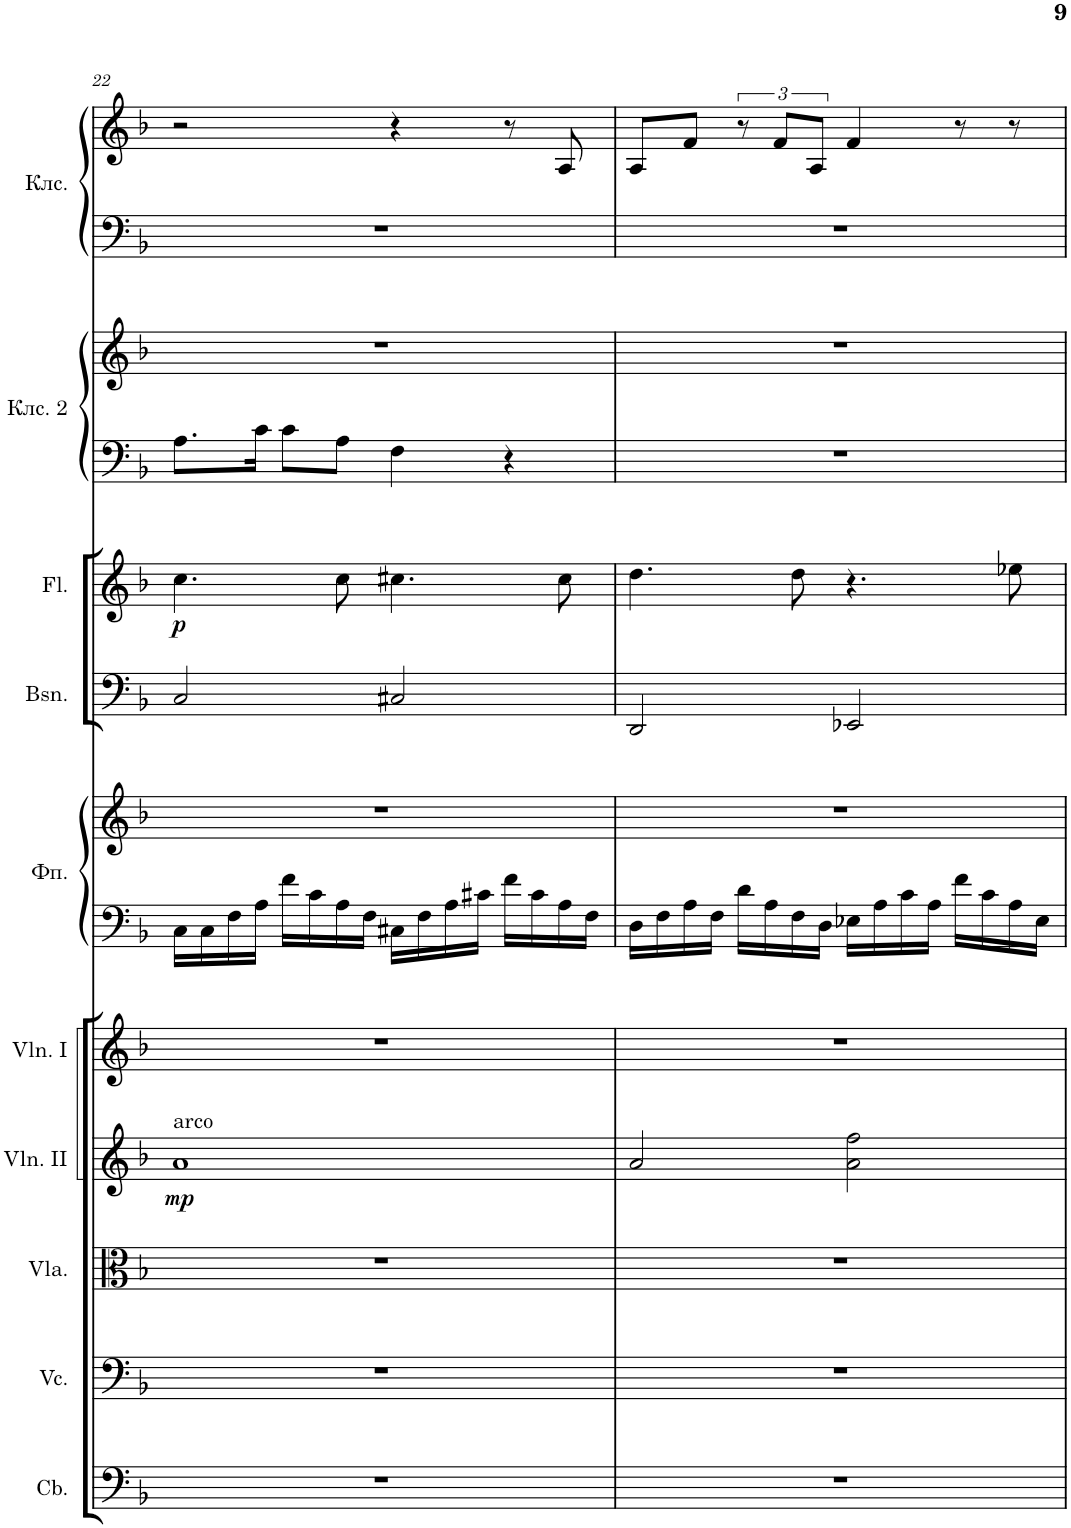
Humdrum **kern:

**kern	**kern	**kern	**kern	**dynam	**kern	**kern	**kern	**kern	**kern	**dynam	**kern	**kern	**kern	**kern
*part10	*part9	*part8	*part7	*part7	*part6	*part5	*part5	*part4	*part3	*part3	*part2	*part2	*part1	*part1
*staff13	*staff12	*staff11	*staff10	*staff10	*staff9	*staff8	*staff7	*staff6	*staff5	*staff5	*staff4	*staff3	*staff2	*staff1
*I"Contrabasses	*I"Violoncellos	*I"Violas	*I"Violins II	*	*I"Violins I	*I"Фортепиано	*	*I"Bassoons	*I"Flutes	*	*I"Клавесин 2	*	*I"Клавесин	*
*I'Cb.	*I'Vc.	*I'Vla.	*I'Vln. II	*	*I'Vln. I	*	*	*I'Bsn.	*I'Fl.	*	*	*	*	*
!!LO:PB:g=z
*clefF4	*clefF4	*clefC3	*clefG2	*	*clefG2	*clefF4	*clefG2	*clefF4	*clefG2	*	*clefF4	*clefG2	*clefF4	*clefG2
*Trd7c12	*	*	*	*	*	*	*	*	*	*	*	*	*	*
*k[b-]	*k[b-]	*k[b-]	*k[b-]	*	*k[b-]	*k[b-]	*k[b-]	*k[b-]	*k[b-]	*	*k[b-]	*k[b-]	*k[b-]	*k[b-]
*M4/4	*M4/4	*M4/4	*M4/4	*	*M4/4	*M4/4	*M4/4	*M4/4	*M4/4	*	*M4/4	*M4/4	*M4/4	*M4/4
=22	=22	=22	=22	=22	=22	=22	=22	=22	=22	=22	=22	=22	=22	=22
!	!	!	!LO:TX:a:t=arco	!	!	!	!	!	!	!	!	!	!	!
!	!	!	!	!LO:DY:b	!	!	!	!	!	!LO:DY:b	!	!	!	!
1r	1r	1r	1a	mp	1r	16C\LL	1r	2C/	4.cc\	p	8.A\L	1r	1r	2r
.	.	.	.	.	.	16C\	.	.	.	.	.	.	.	.
.	.	.	.	.	.	16F\	.	.	.	.	.	.	.	.
.	.	.	.	.	.	16A\JJ	.	.	.	.	16c\Jk	.	.	.
.	.	.	.	.	.	16f\LL	.	.	.	.	8c\L	.	.	.
.	.	.	.	.	.	16c\	.	.	.	.	.	.	.	.
.	.	.	.	.	.	16A\	.	.	8cc\	.	8A\J	.	.	.
.	.	.	.	.	.	16F\JJ	.	.	.	.	.	.	.	.
.	.	.	.	.	.	16C#X\LL	.	2C#X/	4.cc#X\	.	4F\	.	.	4r
.	.	.	.	.	.	16F\	.	.	.	.	.	.	.	.
.	.	.	.	.	.	16A\	.	.	.	.	.	.	.	.
.	.	.	.	.	.	16c#X\JJ	.	.	.	.	.	.	.	.
.	.	.	.	.	.	16f\LL	.	.	.	.	4r	.	.	8r
.	.	.	.	.	.	16c#\	.	.	.	.	.	.	.	.
.	.	.	.	.	.	16A\	.	.	8cc#\	.	.	.	.	8A/
.	.	.	.	.	.	16F\JJ	.	.	.	.	.	.	.	.
=23	=23	=23	=23	=23	=23	=23	=23	=23	=23	=23	=23	=23	=23	=23
1r	1r	1r	2a/	.	1r	16D\LL	1r	2DD/	4.dd\	.	1r	1r	1r	8A/L
.	.	.	.	.	.	16F\	.	.	.	.	.	.	.	.
.	.	.	.	.	.	16A\	.	.	.	.	.	.	.	8f/J
.	.	.	.	.	.	16F\JJ	.	.	.	.	.	.	.	.
.	.	.	.	.	.	16d\LL	.	.	.	.	.	.	.	12r
.	.	.	.	.	.	16A\	.	.	.	.	.	.	.	.
.	.	.	.	.	.	.	.	.	.	.	.	.	.	12f/L
.	.	.	.	.	.	16F\	.	.	8dd\	.	.	.	.	.
.	.	.	.	.	.	.	.	.	.	.	.	.	.	12A/J
.	.	.	.	.	.	16D\JJ	.	.	.	.	.	.	.	.
.	.	.	2a\ 2ff\	.	.	16E-X\LL	.	2EE-X/	4.r	.	.	.	.	4f/
.	.	.	.	.	.	16A\	.	.	.	.	.	.	.	.
.	.	.	.	.	.	16c\	.	.	.	.	.	.	.	.
.	.	.	.	.	.	16A\JJ	.	.	.	.	.	.	.	.
.	.	.	.	.	.	16f\LL	.	.	.	.	.	.	.	8r
.	.	.	.	.	.	16c\	.	.	.	.	.	.	.	.
.	.	.	.	.	.	16A\	.	.	8ee-X\	.	.	.	.	8r
.	.	.	.	.	.	16E-\JJ	.	.	.	.	.	.	.	.
=	=	=	=	=	=	=	=	=	=	=	=	=	=	=
*-	*-	*-	*-	*-	*-	*-	*-	*-	*-	*-	*-	*-	*-	*-
